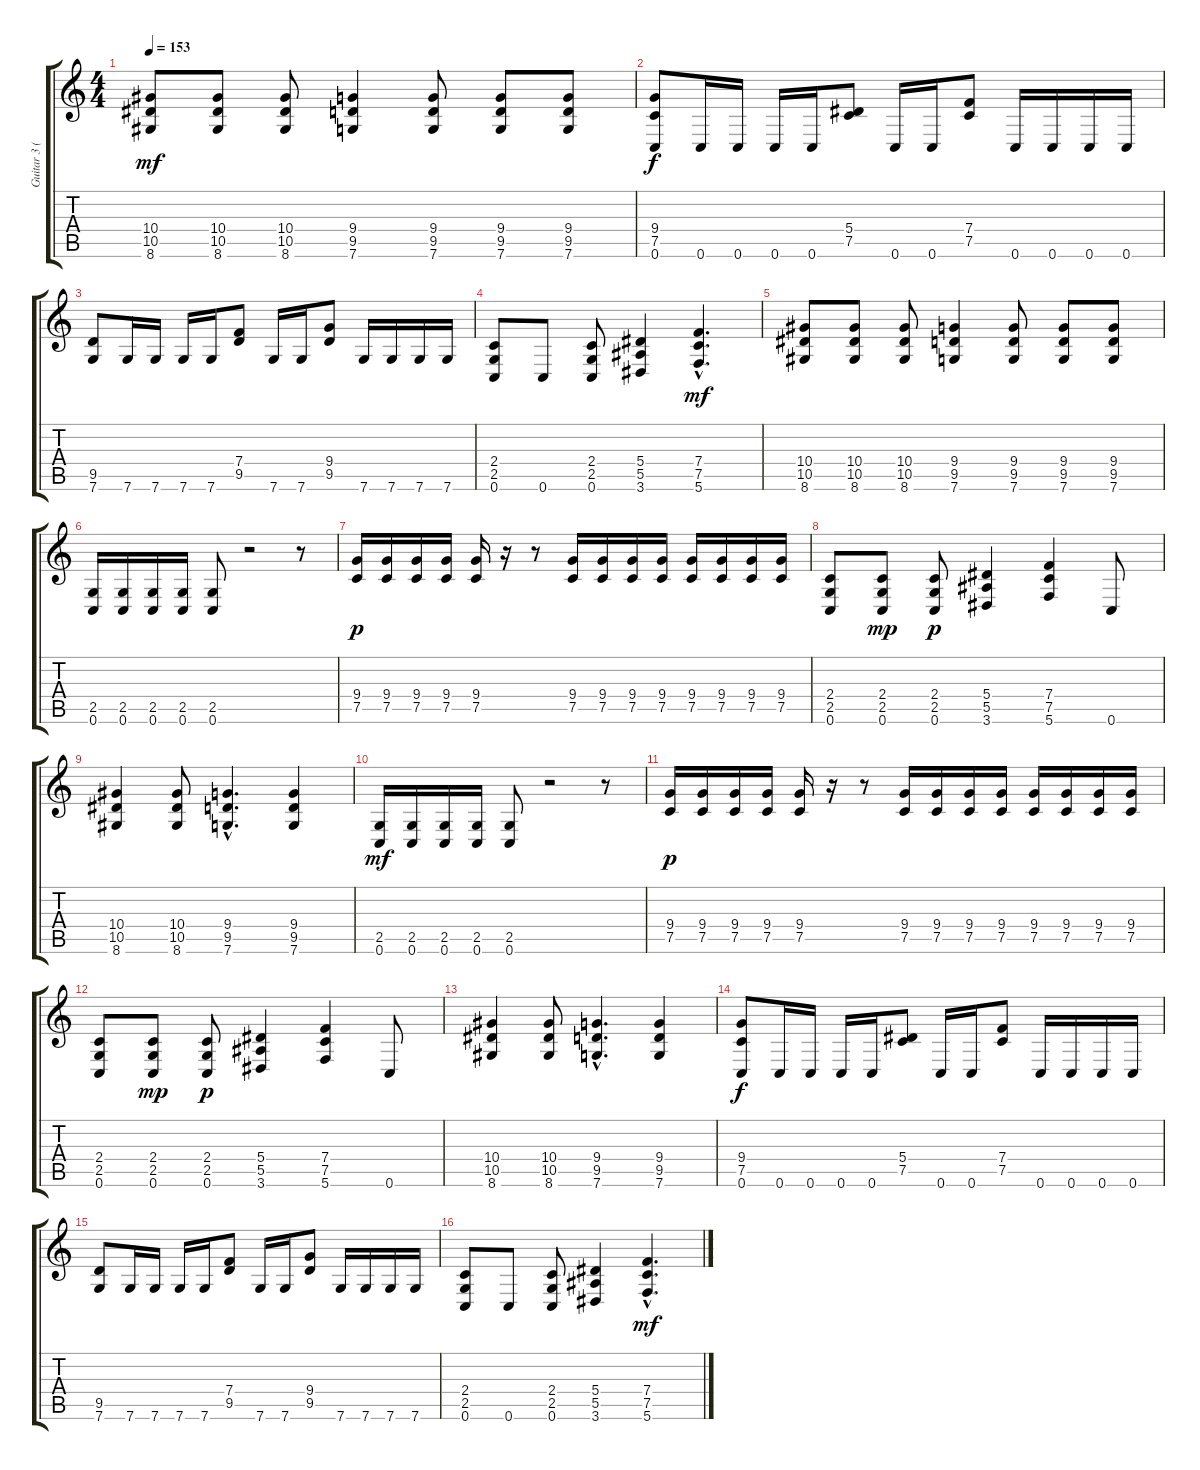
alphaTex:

\track ("Guitar 3 (Rhytm)" "Guitar 3 (") {instrument distortionguitar}
\staff {score tabs}
\tuning (C4 G3 Eb3 Bb2 F2 C2) {hide}
\ts (4 4)
\tempo 153
\clef g2
\ks c
(10.4 10.5 8.6).8{dy mf} (10.4 10.5 8.6).8 (10.4 10.5 8.6).8 (9.4 9.5 7.6).4 (9.4 9.5 7.6).8 (9.4 9.5 7.6).8 (9.4 9.5 7.6).8 |
(9.4 7.5 0.6).8{dy f} 0.6.16 0.6.16 0.6.16 0.6.16 (5.4 7.5).8 0.6.16 0.6.16 (7.4 7.5).8 0.6.16 0.6.16 0.6.16 0.6.16 |
(9.5 7.6).8 7.6.16 7.6.16 7.6.16 7.6.16 (7.4 9.5).8 7.6.16 7.6.16 (9.4 9.5).8 7.6.16 7.6.16 7.6.16 7.6.16 |
(2.4 2.5 0.6).8 0.6.8 (2.4 2.5 0.6).8 (5.4 5.5 3.6).4 (7.4{hac} 7.5{hac} 5.6{hac}).4{d dy mf} |
(10.4 10.5 8.6).8 (10.4 10.5 8.6).8 (10.4 10.5 8.6).8 (9.4 9.5 7.6).4 (9.4 9.5 7.6).8 (9.4 9.5 7.6).8 (9.4 9.5 7.6).8 |
(2.5 0.6).16{balance 5} (2.5 0.6).16 (2.5 0.6).16 (2.5 0.6).16 (2.5 0.6).8 r.2 r.8 |
(9.4 7.5).16{dy p} (9.4 7.5).16 (9.4 7.5).16 (9.4 7.5).16 (9.4 7.5).16 r.16 r.8 (9.4 7.5).16 (9.4 7.5).16 (9.4 7.5).16 (9.4 7.5).16 (9.4 7.5).16 (9.4 7.5).16 (9.4 7.5).16 (9.4 7.5).16 |
(2.4 2.5 0.6).8 (2.4 2.5 0.6).8{dy mp} (2.4 2.5 0.6).8{dy p} (5.4 5.5 3.6).4 (7.4 7.5 5.6).4 0.6.8 |
(10.4 10.5 8.6).4 (10.4 10.5 8.6).8 (9.4{hac} 9.5{hac} 7.6{hac}).4{d} (9.4 9.5 7.6).4 |
(2.5 0.6).16{dy mf} (2.5 0.6).16 (2.5 0.6).16 (2.5 0.6).16 (2.5 0.6).8 r.2 r.8 |
(9.4 7.5).16{dy p} (9.4 7.5).16 (9.4 7.5).16 (9.4 7.5).16 (9.4 7.5).16 r.16 r.8 (9.4 7.5).16 (9.4 7.5).16 (9.4 7.5).16 (9.4 7.5).16 (9.4 7.5).16 (9.4 7.5).16 (9.4 7.5).16 (9.4 7.5).16 |
(2.4 2.5 0.6).8 (2.4 2.5 0.6).8{dy mp} (2.4 2.5 0.6).8{dy p} (5.4 5.5 3.6).4 (7.4 7.5 5.6).4 0.6.8 |
(10.4 10.5 8.6).4 (10.4 10.5 8.6).8 (9.4{hac} 9.5{hac} 7.6{hac}).4{d} (9.4 9.5 7.6).4 |
(9.4 7.5 0.6).8{dy f balance 7} 0.6.16 0.6.16 0.6.16 0.6.16 (5.4 7.5).8 0.6.16 0.6.16 (7.4 7.5).8 0.6.16 0.6.16 0.6.16 0.6.16 |
(9.5 7.6).8 7.6.16 7.6.16 7.6.16 7.6.16 (7.4 9.5).8 7.6.16 7.6.16 (9.4 9.5).8 7.6.16 7.6.16 7.6.16 7.6.16 |
(2.4 2.5 0.6).8 0.6.8 (2.4 2.5 0.6).8 (5.4 5.5 3.6).4 (7.4{hac} 7.5{hac} 5.6{hac}).4{d dy mf}
